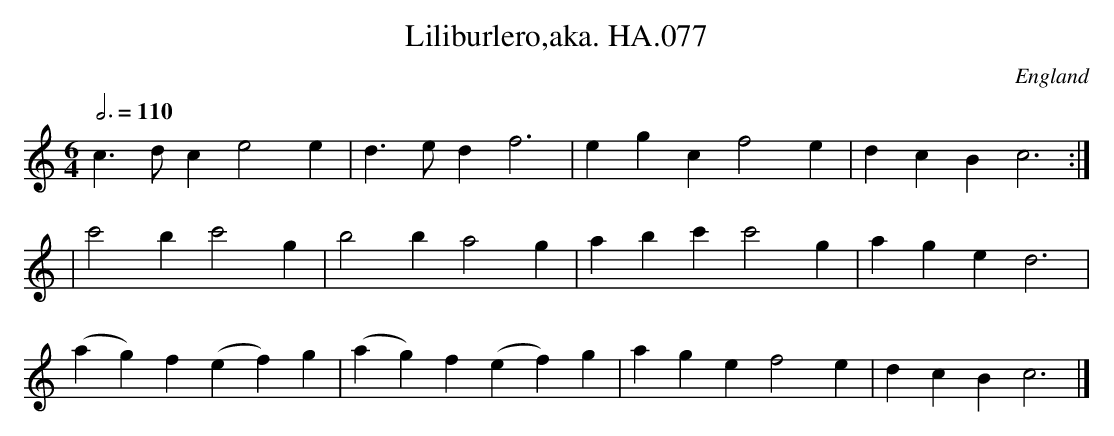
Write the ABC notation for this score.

X:1
T:Liliburlero,aka. HA.077
M:6/4
L:1/4
Q:3/4=110
O:England
notC:in Hand C
K:C major
c>dc e2e|d>ed f3|egc f2e|dcB c3:|!
|c'2b c'2g|b2b a2g|abc' c'2g|age d3|!
(ag)f (ef)g|(ag)f (ef)g|age f2e|dcB c3|]
